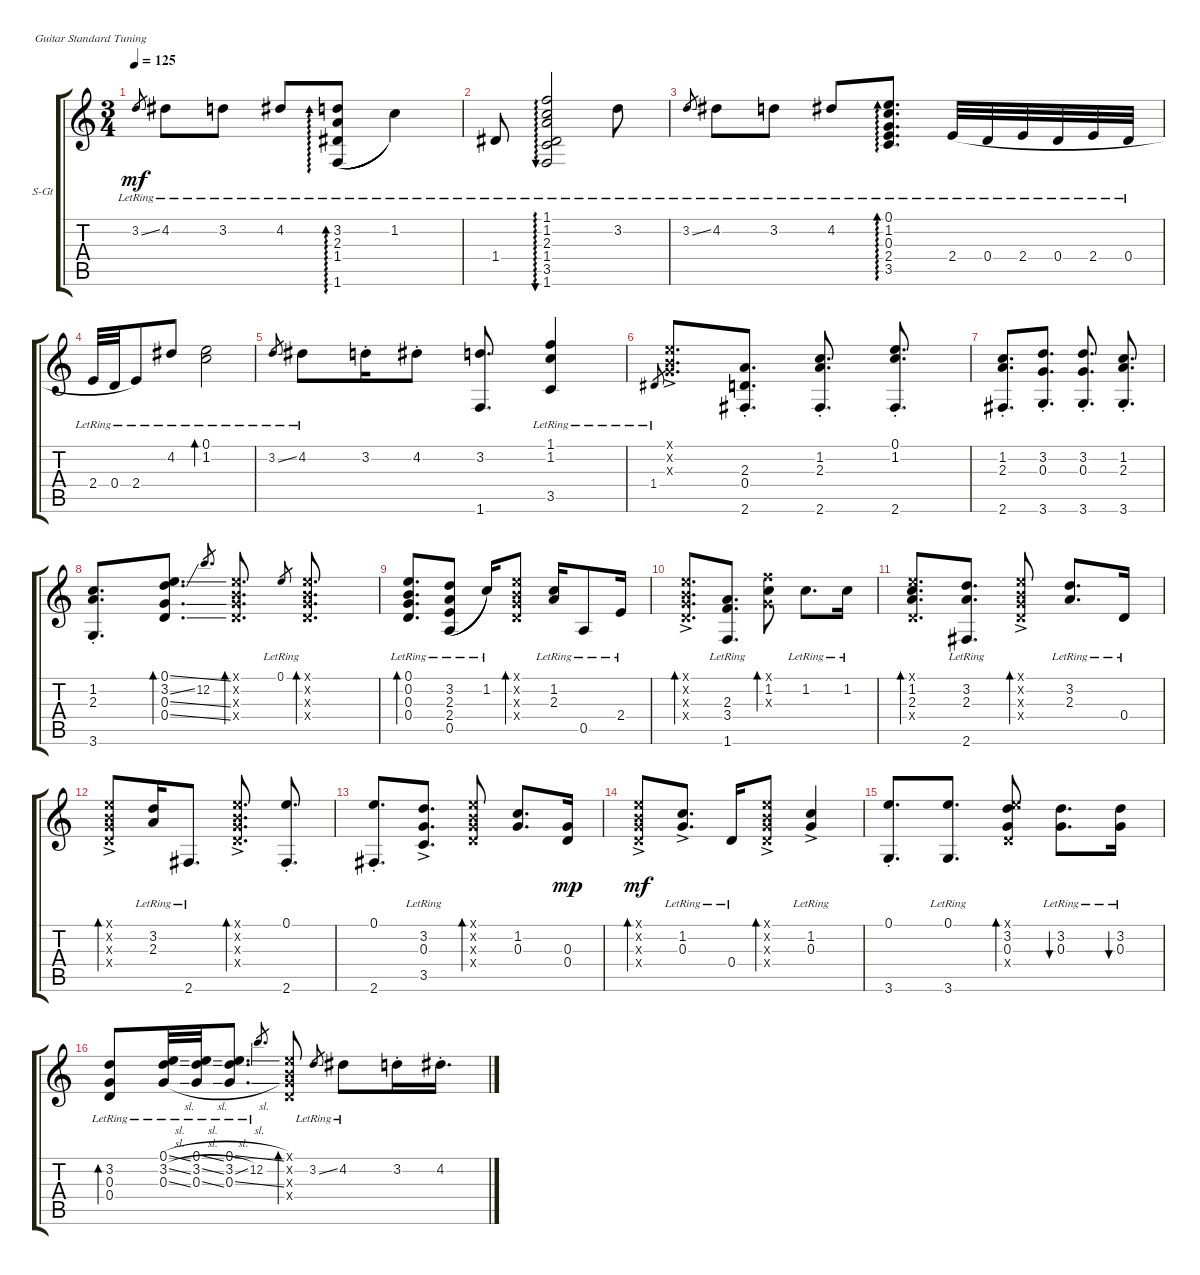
\defaultSystemsLayout 4
\bracketExtendMode groupsimilarinstruments
\firstSystemTrackNameOrientation horizontal
\otherSystemsTrackNameOrientation horizontal
\track ("Steel Guitar" "S-Gt") {instrument acousticguitarsteel}
\staff {score tabs}
\tuning (E4 B3 G3 D3 A2 E2)
\ts (3 4)
\tempo 125
\clef g2
\ks c
3.2{ss lr}.8{gr dy mf instrument acousticguitarsteel} 4.2{lr}.8 3.2{lr}.8 4.2{lr}.8 (1.6{lr} 3.2{lr} 2.3{lr} 1.4).8{ad 0 legatoorigin} 1.2{lr}.4 |
1.4{lr}.8 (1.1{lr} 1.2{lr} 2.3{lr} 1.4{lr} 3.5{lr} 1.6{lr}).2{au 0} 3.2{lr}.8 |
3.2{ss lr}.8{gr} 4.2{lr}.8 3.2{lr}.8 4.2{lr}.8 (0.3{lr} 3.5{lr} 2.4{lr} 1.2{lr} 0.1).8{d ad 0} 2.4{lr}.32{legatoorigin} 0.4{lr}.32{legatoorigin} 2.4{lr}.32{legatoorigin} 0.4{lr}.32{legatoorigin} 2.4{lr}.32{legatoorigin} 0.4{lr}.32{legatoorigin} |
2.4{lr}.32{legatoorigin} 0.4{lr}.32{legatoorigin} 2.4{lr}.8 4.2{lr}.8 (1.2{lr} 0.1{lr}).2{bd 240} |
3.2{ss lr}.8{gr} 4.2{lr}.8 3.2{st}.16 4.2{st}.8 (1.6 3.2).8{d} (1.2{lr} 1.1{lr} 3.5{lr}).4 |
1.4{lr}.8{gr} (0.1{ac x} 0.2{ac x} 0.3{ac x}).8{d} (2.3{st} 2.6{st} 0.4{st}).8{d} (1.2{st} 2.3{st} 2.6{st}).8{d} (1.2{st} 0.1{st} 2.6{st}).8{d} |
(1.2{st} 2.3{st} 2.6{st}).8{d} (3.6{st} 0.3{st} 3.2{st}).8{d} (3.6{st} 0.3{st} 3.2{st}).8{d} (3.6{st} 2.3{st} 1.2{st}).8{d} |
(3.6{st} 2.3{st} 1.2{st}).8{d} (3.2{ss} 0.3{ss} 0.1{ss} 0.4{ss}).8{d bd 30} 12.2.8{d gr} (0.1{x} 0.2{x} 0.3{x} 0.4{x}).8{d bd 30} 0.1{lr}.8{gr} (0.1{x} 0.2{x} 0.3{x} 0.4{x}).8{d bd 30} |
(0.1{lr} 0.2{lr} 0.3{lr} 0.4{lr}).8{d bd 30} (0.5{lr} 2.4{lr} 2.3{lr} 3.2{lr}).8{legatoorigin} 1.2{lr}.16 (0.1{x} 0.2{x} 0.3{x} 0.4{x}).8{bd 30} (1.2{lr} 2.3{lr}).16 0.5{lr}.8 2.4{lr}.16 |
(0.1{ac x} 0.2{ac x} 0.3{ac x} 0.4{x}).8{d bd 30} (1.6{lr} 3.4{lr} 2.3{lr}).8{d} (1.1{x} 1.2 0.3{x}).8{bd 30} 1.2{lr}.8{d} 1.2{lr}.16 |
(2.3 1.2 0.1{x} 0.4{x}).8{d bd 30} (3.2{lr} 2.3{lr} 2.6{lr}).8{d} (0.1{ac x} 0.2{ac x} 0.3{ac x} 0.4{x}).8{bd 30} (3.2{lr} 2.3{lr}).8{d} 0.4{lr}.16 |
(0.1{ac x} 0.2{ac x} 0.3{ac x} 0.4{x}).8{bd 30} (3.2{lr} 2.3{lr}).16 2.6{lr}.8{d} (0.1{ac x} 0.2{ac x} 0.3{ac x} 0.4{x}).8{d bd 30} (0.1{st} 2.6{st}).8{d} |
(0.1{st} 2.6{st}).8{d} (3.5{ac lr} 3.2{ac lr} 0.3).8{d} (0.1{x} 0.2{x} 0.3{x} 0.4{x}).8{bd 30} (1.2 0.3).8{d} (0.3 0.4).16{dy mp} |
(0.1{ac x} 0.2{ac x} 0.3{ac x} 0.4{x}).8{bd 30 dy mf} (1.2{ac lr} 0.3{lr}).8{d} 0.4{lr}.16 (0.1{ac x} 0.2{ac x} 0.3{ac x} 0.4{x}).8{bd 30} (1.2{ac lr} 0.3).4 |
(3.6{st} 0.1{st}).8{d} (3.6{lr} 0.1{lr}).8{d} (3.2 0.3 0.4{x} 0.1{x}).8{bd 30} (3.2{lr} 0.3{lr}).8{d bu 30} (3.2{lr} 0.3{lr}).16{bu 30} |
(0.4{lr} 0.3{lr} 3.2{lr}).8{bd 30} (0.1{sl lr} 3.2{sl lr} 0.3{sl lr}).32 (0.1{sl lr} 3.2{sl lr} 0.3{sl lr}).32 (0.1{sl lr} 3.2{sl lr} 0.3{sl lr}).8{d} 12.2{lr}.8{d gr} (0.1{x} 0.2{x} 0.3{x} 0.4{x}).8{bd 30} 3.2{ss lr}.8{gr} 4.2{lr}.8 3.2{st}.16 4.2{st}.16{d}
